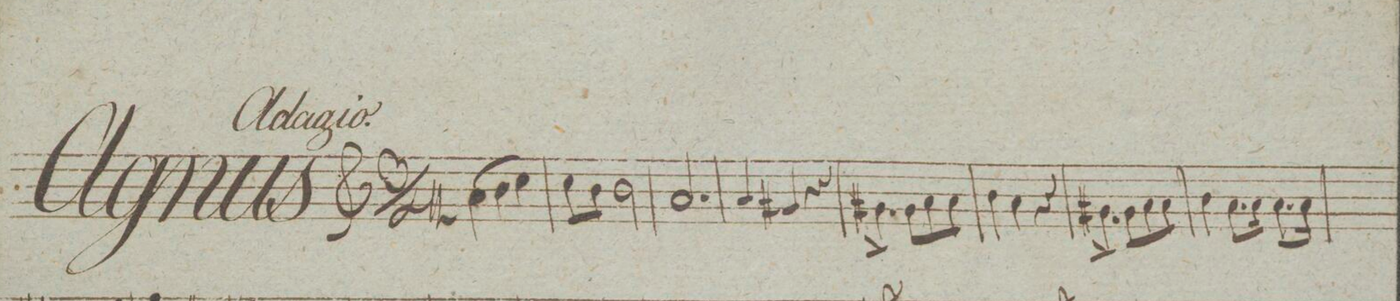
**kern	**dynam
*I"Clarinetto 2do\nin C:	*
*clefG2	*
*k[]	*
*M3/4	*
(4a\	.
4b\	.
4cc\)	.
=2	=2
8cc\L	.
8b\J	.
*2\right	*
2b\	.
=3	=3
2.a/	.
=4	=4
4a/	.
4g#X/	.
4r	.
=5	=5
4.g#X^<\	.
8g#\L	.
8a\	.
8a\J	.
=6	=6
4b\	.
4a\	.
4r	.
=7	=7
4.g#X^<\	.
8g#\L	.
8a\	.
8a\J	.
=8	=8
4b\	.
8.a\L	.
16a\Jk	.
8.a\L	.
16a\Jk	.
=9	=9
*-	*-
